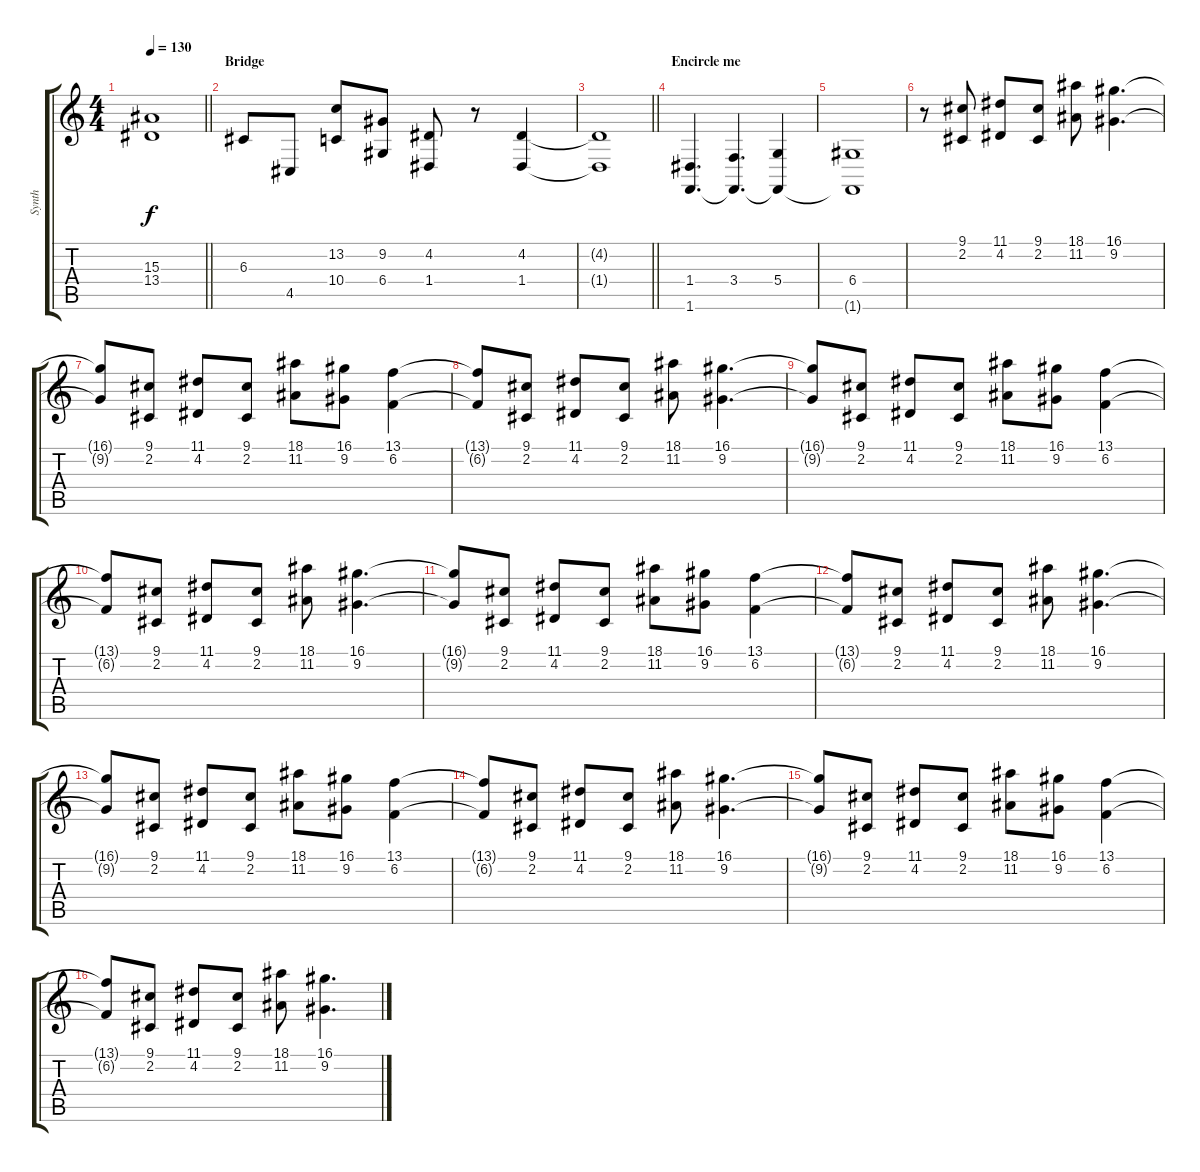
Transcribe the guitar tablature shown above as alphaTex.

\track ("Synth" "Synth") {instrument lead2sawtooth}
\staff {score tabs}
\tuning (E4 B3 G3 D3 A2 E2) {hide}
\ts (4 4)
\tempo 130
\clef g2
\barLineRight lightlight
\ks c
(15.3 13.4).1{dy f} |
\section ("" "Bridge")
6.3.8 4.5.8 (13.2 10.4).8 (9.2 6.4).8 (4.2 1.4).8 r.8 (4.2 1.4).4 |
\barLineRight lightlight
(4.2{t} 1.4{t}).1 |
\section ("" "Encircle me")
(1.4 1.6).4{d} (3.4 1.6{t}).4{d} (5.4 1.6{t}).4 |
(6.4 1.6{t}).1 |
r.8 (9.1 2.2).8 (11.1 4.2).8 (9.1 2.2).8 (18.1 11.2).8 (16.1 9.2).4{d} |
(16.1{t} 9.2{t}).8 (9.1 2.2).8 (11.1 4.2).8 (9.1 2.2).8 (18.1 11.2).8 (16.1 9.2).8 (13.1 6.2).4 |
(13.1{t} 6.2{t}).8 (9.1 2.2).8 (11.1 4.2).8 (9.1 2.2).8 (18.1 11.2).8 (16.1 9.2).4{d} |
(16.1{t} 9.2{t}).8 (9.1 2.2).8 (11.1 4.2).8 (9.1 2.2).8 (18.1 11.2).8 (16.1 9.2).8 (13.1 6.2).4 |
(13.1{t} 6.2{t}).8 (9.1 2.2).8 (11.1 4.2).8 (9.1 2.2).8 (18.1 11.2).8 (16.1 9.2).4{d} |
(16.1{t} 9.2{t}).8 (9.1 2.2).8 (11.1 4.2).8 (9.1 2.2).8 (18.1 11.2).8 (16.1 9.2).8 (13.1 6.2).4 |
(13.1{t} 6.2{t}).8 (9.1 2.2).8 (11.1 4.2).8 (9.1 2.2).8 (18.1 11.2).8 (16.1 9.2).4{d} |
(16.1{t} 9.2{t}).8 (9.1 2.2).8 (11.1 4.2).8 (9.1 2.2).8 (18.1 11.2).8 (16.1 9.2).8 (13.1 6.2).4 |
(13.1{t} 6.2{t}).8 (9.1 2.2).8 (11.1 4.2).8 (9.1 2.2).8 (18.1 11.2).8 (16.1 9.2).4{d} |
(16.1{t} 9.2{t}).8 (9.1 2.2).8 (11.1 4.2).8 (9.1 2.2).8 (18.1 11.2).8 (16.1 9.2).8 (13.1 6.2).4 |
(13.1{t} 6.2{t}).8 (9.1 2.2).8 (11.1 4.2).8 (9.1 2.2).8 (18.1 11.2).8 (16.1 9.2).4{d}
